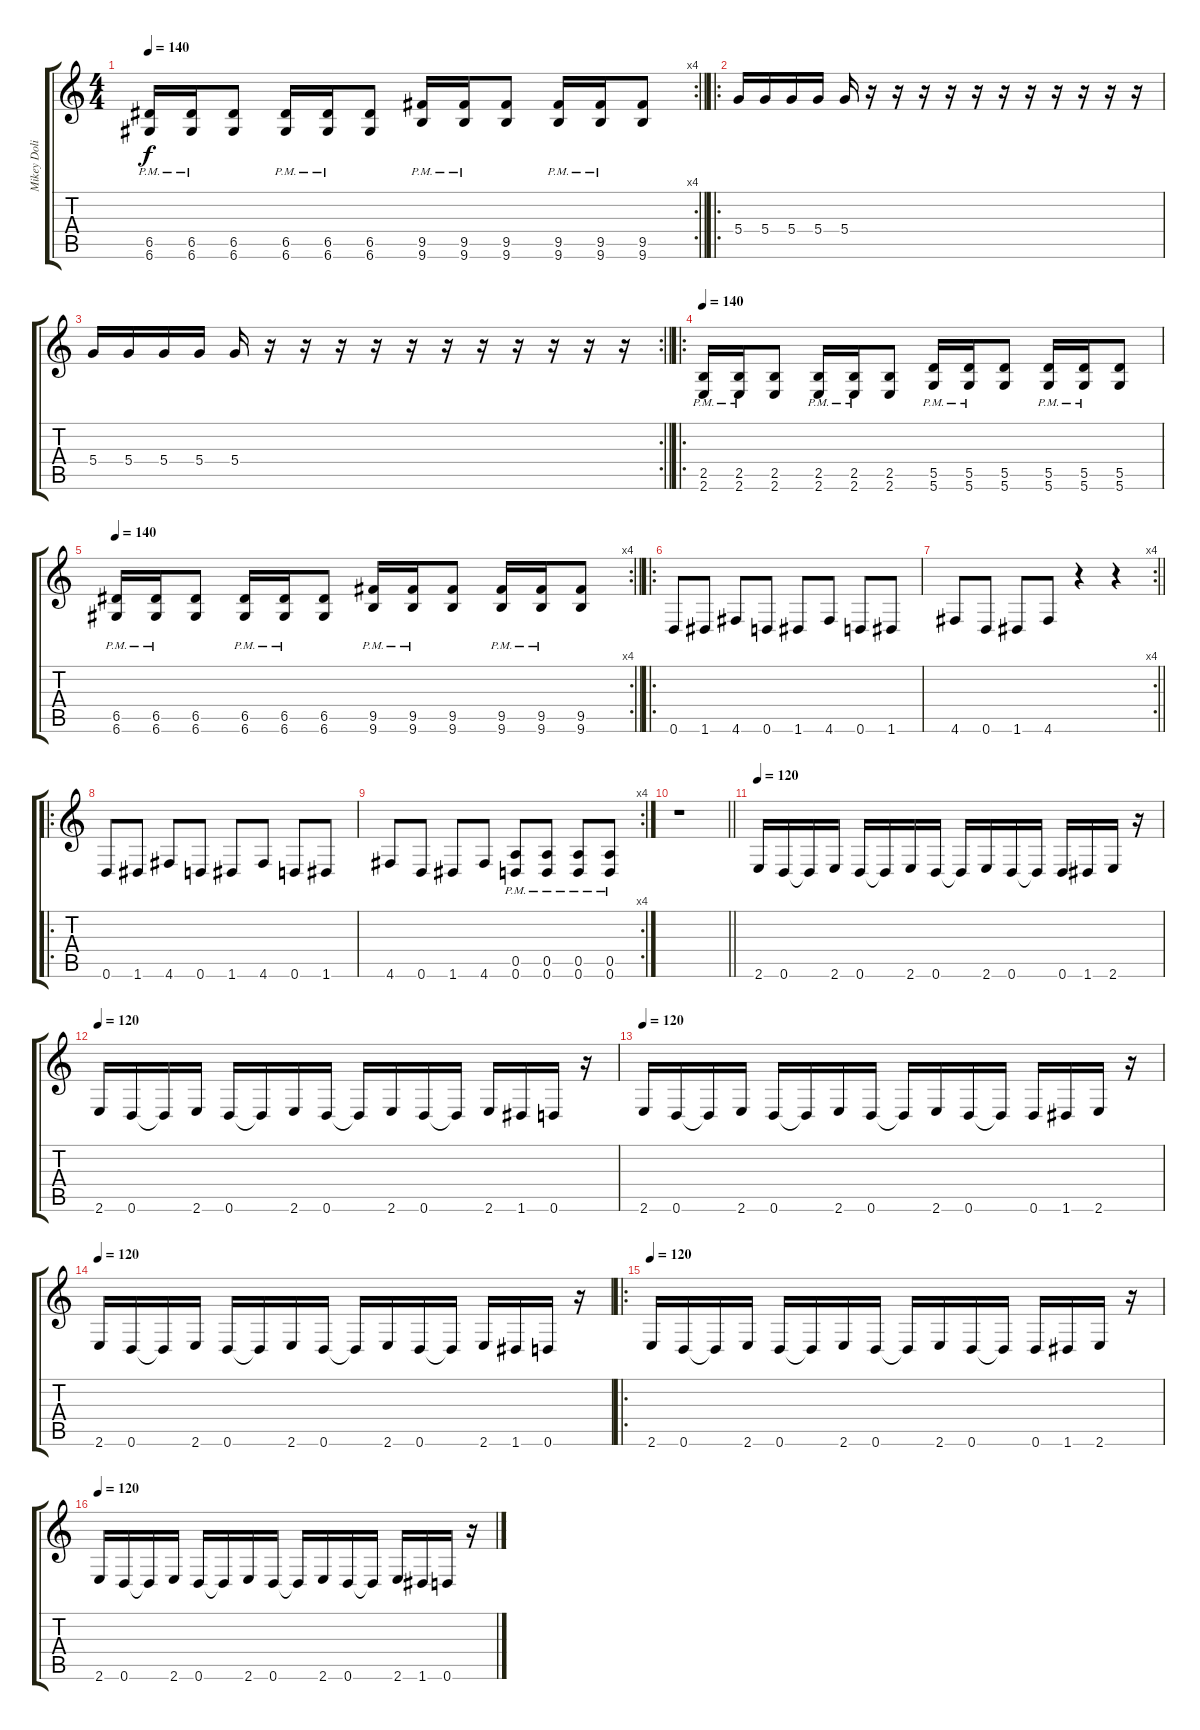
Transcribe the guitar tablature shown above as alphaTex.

\track ("Mikey Doling" "Mikey Doli") {instrument distortionguitar}
\staff {score tabs}
\tuning (E4 B3 G3 D3 A2 D2) {hide}
\rc 4
\ts (4 4)
\tempo 140
\clef g2
\barLineRight lightlight
\ks c
(6.5 6.6{pm}).16{dy f} (6.5 6.6{pm}).16 (6.5 6.6).8 (6.5 6.6{pm}).16 (6.5 6.6{pm}).16 (6.5 6.6).8 (9.5 9.6{pm}).16 (9.5 9.6{pm}).16 (9.5 9.6).8 (9.5 9.6{pm}).16 (9.5 9.6{pm}).16 (9.5 9.6).8 |
\ro
\section ("" "")
5.4.16 5.4.16 5.4.16 5.4.16 5.4.16 r.16 r.16 r.16 r.16 r.16 r.16 r.16 r.16 r.16 r.16 r.16 |
\rc 2
\barLineRight lightlight
5.4.16 5.4.16 5.4.16 5.4.16 5.4.16 r.16 r.16 r.16 r.16 r.16 r.16 r.16 r.16 r.16 r.16 r.16 |
\ro
\section ("" "")
\tempo 140
(2.5 2.6{pm}).16 (2.5 2.6{pm}).16 (2.5 2.6).8 (2.5 2.6{pm}).16 (2.5 2.6{pm}).16 (2.5 2.6).8 (5.5 5.6{pm}).16 (5.5 5.6{pm}).16 (5.5 5.6).8 (5.5 5.6{pm}).16 (5.5 5.6{pm}).16 (5.5 5.6).8 |
\rc 4
\tempo 140
\barLineRight lightlight
(6.5 6.6{pm}).16 (6.5 6.6{pm}).16 (6.5 6.6).8 (6.5 6.6{pm}).16 (6.5 6.6{pm}).16 (6.5 6.6).8 (9.5 9.6{pm}).16 (9.5 9.6{pm}).16 (9.5 9.6).8 (9.5 9.6{pm}).16 (9.5 9.6{pm}).16 (9.5 9.6).8 |
\ro
\section ("" "")
0.6.8 1.6.8 4.6.8 0.6.8 1.6.8 4.6.8 0.6.8 1.6.8 |
\rc 4
\barLineRight lightlight
4.6.8 0.6.8 1.6.8 4.6.8 r.4 r.4 |
\ro
\section ("" "")
0.6.8 1.6.8 4.6.8 0.6.8 1.6.8 4.6.8 0.6.8 1.6.8 |
\rc 4
4.6.8 0.6.8 1.6.8 4.6.8 (0.5 0.6{pm}).8 (0.5 0.6{pm}).8 (0.5 0.6{pm}).8 (0.5 0.6{pm}).8 |
\barLineRight lightlight
r.1 |
\section ("" "")
\tempo 120
2.6.16 0.6.16 0.6{t}.16 2.6.16 0.6.16 0.6{t}.16 2.6.16 0.6.16 0.6{t}.16 2.6.16 0.6.16 0.6{t}.16 0.6.16 1.6.16 2.6.16 r.16 |
\tempo 120
2.6.16 0.6.16 0.6{t}.16 2.6.16 0.6.16 0.6{t}.16 2.6.16 0.6.16 0.6{t}.16 2.6.16 0.6.16 0.6{t}.16 2.6.16 1.6.16 0.6.16 r.16 |
\tempo 120
2.6.16 0.6.16 0.6{t}.16 2.6.16 0.6.16 0.6{t}.16 2.6.16 0.6.16 0.6{t}.16 2.6.16 0.6.16 0.6{t}.16 0.6.16 1.6.16 2.6.16 r.16 |
\tempo 120
2.6.16 0.6.16 0.6{t}.16 2.6.16 0.6.16 0.6{t}.16 2.6.16 0.6.16 0.6{t}.16 2.6.16 0.6.16 0.6{t}.16 2.6.16 1.6.16 0.6.16 r.16 |
\ro
\tempo 120
2.6.16 0.6.16 0.6{t}.16 2.6.16 0.6.16 0.6{t}.16 2.6.16 0.6.16 0.6{t}.16 2.6.16 0.6.16 0.6{t}.16 0.6.16 1.6.16 2.6.16 r.16 |
\tempo 120
2.6.16 0.6.16 0.6{t}.16 2.6.16 0.6.16 0.6{t}.16 2.6.16 0.6.16 0.6{t}.16 2.6.16 0.6.16 0.6{t}.16 2.6.16 1.6.16 0.6.16 r.16
